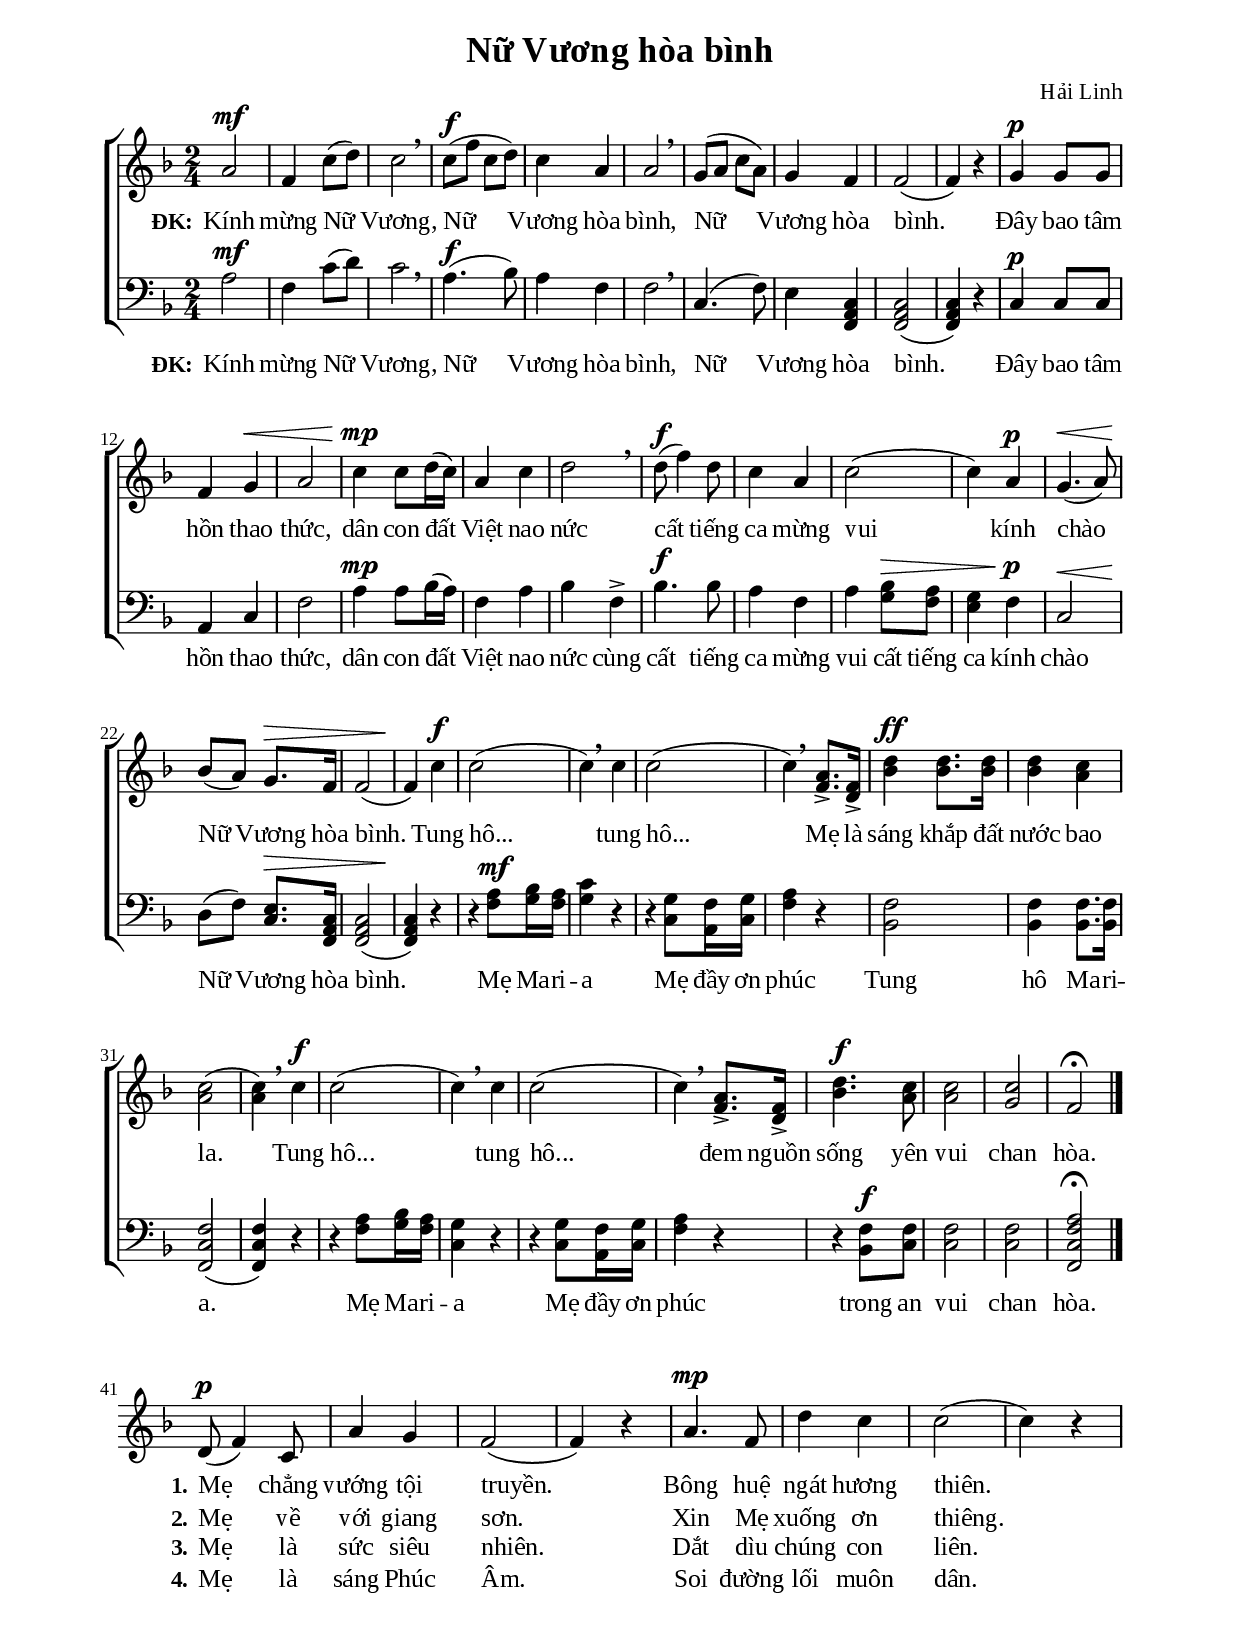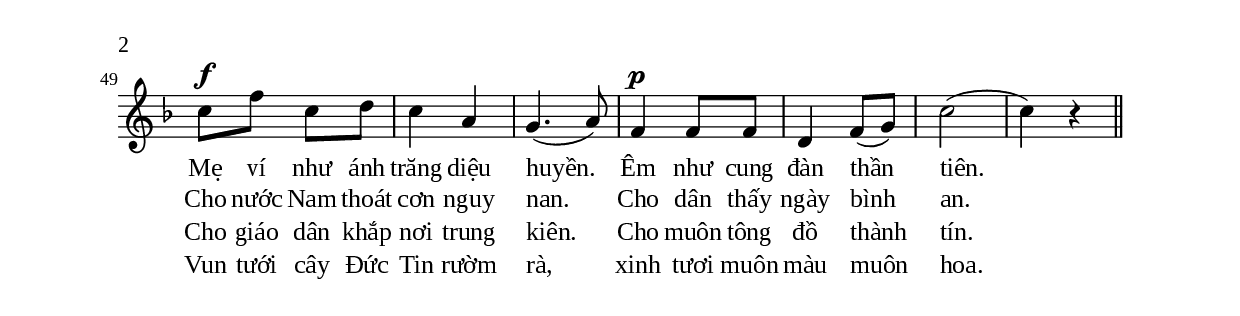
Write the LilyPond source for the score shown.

%%%%%%%%%%%%%%%%%%%%%%%%%%%%%
% Nội dung tài liệu
% 1. Cài đặt chung
% 2. Nhạc phiên khúc
% 3. Nhạc điệp khúc
% 4. Lời phiên khúc
% 5. Lời điệp khúc
% 6. Bố trí
%%%%%%%%%%%%%%%%%%%%%%%%%%%%%

%%%%%%%%%%%%%%%%%%%%%%%%%%%%%
% 1. Cài đặt chung
%%%%%%%%%%%%%%%%%%%%%%%%%%%%%
\version "2.18.2"
\include "english.ly"

\header {
  title = "Nữ Vương hòa bình"
  composer = "Hải Linh"
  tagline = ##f
}

global = {
  \key f \major
  \time 2/4
  \stemNeutral
}

\paper {
  #(set-paper-size "a4")
  top-margin = 15\mm
  bottom-margin = 15\mm
  left-margin = 20\mm
  right-margin = 20\mm
  indent = #0
  #(define fonts
	 (make-pango-font-tree "Liberation Serif"
	 		       "Liberation Serif"
			       "Liberation Serif"
			       (/ 20 20)))
}

%%%%%%%%%%%%%%%%%%%%%%%%%%%%%
% 2. Nhạc điệp khúc
%%%%%%%%%%%%%%%%%%%%%%%%%%%%%
sopChorus = \relative c' {
  a'2^\mf |
  f4 c'8(d8) |
  c2 \breathe |
  c8^\f(f8 c8 d8) |
  c4 a4 |
  a2 \breathe |
  g8(a8 c8 a8) |
  g4 f4 |
  f2( |
  f4) r4 |
  g4^\p g8 g8 |
  f4 g4^\< |
  a2 |
  c4^\mp\! c8 d16(c16) |
  a4 c4 |
  d2 \breathe |
  d8^\f(f4) d8 |
  c4 a4 |
  c2( |
  c4) a4^\p |
  g4.^\<(a8) |
  bf8\!(a8) g8.^\> f16 |
  f2( |
  f4\!) c'4^\f |
  c2( |
  c4) \breathe c4 |
  c2( |
  c4) \breathe <a f>8.-> <f d>16-> |
  <d' bf>4^\ff <d bf>8. <d bf>16 |
  <d bf>4 <c a>4 |
  <c a>2( |
  <c a>4) \breathe c4^\f |
  c2( |
  c4) \breathe c4 |
  c2( |
  c4) \breathe <a f>8.-> <f d>16-> |
  <d' bf>4.^\f <c a>8 |
  <c a>2 |
  <c g>2 |
  f,2\fermata \bar "|." \break
}

basseChorus = \relative c' {
  a2^\mf |
  f4 c'8(d8) |
  c2 \breathe |
  a4.^\f(bf8) |
  a4 f4 |
  f2 \breathe |
  c4.(f8) |
  e4 <c a f>4 |
  <c a f>2( |
  <c a f>4) r4 |
  c4^\p c8 c8 |
  a4 c4 |
  f2 |
  a4^\mp a8 bf16(a16) |
  f4 a4 |
  bf4 f4-> |
  bf4.^\f bf8 |
  a4 f4 |
  a4 <bf g>8^\> <a f>8 |
  <g e>4 f4^\p\! |
  c2^\< |
  d8\!(f8) <e c>8.^\> <c a f>16 |
  <c a f>2( |
  <c a f>4)\! r4 |
  r4 <a' f>8^\mf <bf g>16 <a f>16 |
  <g c>4 r4 |
  r4 <g c,>8 <f a,>16 <g c,>16 |
  <a f>4 r4 |
  <f bf,>2 |
  <f bf,>4 <f bf,>8. <f bf,>16 |
  <f c f,>2( |
  <f c f,>4) r4 |
  r4 <a f>8 <bf g>16 <a f>16 |
  <g c,>4 r4 |
  r4 <g c,>8 <f a,>16 <g c,>16 |
  <a f>4 r4 |
  r4 <f bf,>8^\f <f c>8 |
  <f c>2 |
  <f c>2 |
  <a f c f,>2\fermata \bar "|." \break
}

%%%%%%%%%%%%%%%%%%%%%%%%%%%%%
% 3. Nhạc phiên khúc
%%%%%%%%%%%%%%%%%%%%%%%%%%%%%
verseMusic = \relative c' {
  \bar "" \set Score.currentBarNumber = #41
	d8^\p(f4) c8 |
  a'4 g4 |
  f2( |
  f4) r4 |
  a4.^\mp f8 |
  d'4 c4 |
  c2( |
  c4) r4 |
  c8^\f f8 c8 d8 |
  c4 a4 |
  g4.(a8) |
  f4^\p f8 f8 |
  d4 f8(g8) |
  c2( |
  c4) r4 \bar "||"
}

%%%%%%%%%%%%%%%%%%%%%%%%%%%%%
% 4. Lời điệp khúc
%%%%%%%%%%%%%%%%%%%%%%%%%%%%%
chorusLyricSoprano = \lyricmode {
  \set stanza = #"ĐK:"
  Kính mừng Nữ Vương, Nữ Vương hòa bình, Nữ Vương hòa bình.
  Đây bao tâm hồn thao thức, dân con đất Việt nao nức cất tiếng ca mừng vui kính chào Nữ Vương hòa bình.
  Tung hô... tung hô... Mẹ là sáng khắp đất nước bao la.
  Tung hô... tung hô... đem nguồn sống yên vui chan hòa.
}

chorusLyricBasse = \lyricmode {
  \set stanza = #"ĐK:"
  Kính mừng Nữ Vương, Nữ Vương hòa bình, Nữ Vương hòa bình.
  Đây bao tâm hồn thao thức, dân con đất Việt nao nức cùng cất tiếng ca mừng vui cất tiếng ca kính chào Nữ Vương hòa bình.
  Mẹ Ma -- ri -- a Mẹ đầy ơn phúc Tung hô Ma -- ri -- a.
  Mẹ Ma -- ri -- a Mẹ đầy ơn phúc trong an vui chan hòa.
}

%%%%%%%%%%%%%%%%%%%%%%%%%%%%%
% 5. Lời phiên khúc
%%%%%%%%%%%%%%%%%%%%%%%%%%%%%
verseOne = \lyricmode {
  \set stanza = #"1."
  Mẹ chẳng vướng tội truyền. Bông huệ ngát hương thiên.
  Mẹ ví như ánh trăng diệu huyền. Êm như cung đàn thần tiên.
}

verseTwo = \lyricmode {
  \set stanza = #"2."
  Mẹ về với giang sơn. Xin Mẹ xuống ơn thiêng.
  Cho nước Nam thoát cơn nguy nan. Cho dân thấy ngày bình an.
}

verseThree = \lyricmode {
  \set stanza = #"3."
  Mẹ là sức siêu nhiên. Dắt dìu chúng con liên.
  Cho giáo dân khắp nơi trung kiên. Cho muôn tông đồ thành tín.
}

verseFour = \lyricmode {
  \set stanza = #"4."
  Mẹ là sáng Phúc Âm. Soi đường lối muôn dân.
  Vun tưới cây Đức Tin rườm rà, xinh tươi muôn màu muôn hoa.
}

%%%%%%%%%%%%%%%%%%%%%%%%%%%%%
% 6. Bố trí
%%%%%%%%%%%%%%%%%%%%%%%%%%%%%
\score {
  \new ChoirStaff <<
    \new Staff = chorusSoprano <<
      \clef "treble"
      \new Voice = "sopranos" {
        \global \sopChorus
      }
      \new Lyrics = sopranos
      \context Lyrics = sopranos \lyricsto sopranos \chorusLyricSoprano
    >>

    \new Staff = chorusBasse <<
      \clef "bass"
      \new Voice = "basse" {
        \global \basseChorus
      }
      \new Lyrics = basse
      \context Lyrics = basse \lyricsto basse \chorusLyricBasse
    >>
  >>
  \layout {
    \context {
      \Lyrics
      \override VerticalAxisGroup.staff-affinity = ##f
      \override VerticalAxisGroup.staff-staff-spacing =
        #'((basic-distance . 0)
	   (minimum-distance . 1)
	   (padding . 1))
    }
    \context {
      \Staff
      \override VerticalAxisGroup.staff-staff-spacing =
        #'((basic-distance . 0)
	   (minimum-distance . 1)
	   (padding . 1))
    }
  }
}

\score {
  \new ChoirStaff <<
    \new Staff = verses <<
      \new Voice = "verse" {
        \global \stemNeutral \verseMusic
      }
    >>
    \new Lyrics \lyricsto verse \verseOne
    \new Lyrics \lyricsto verse \verseTwo
    \new Lyrics \lyricsto verse \verseThree
    \new Lyrics \lyricsto verse \verseFour
  >>
  \layout {
    \context {
      \Lyrics
      \override VerticalAxisGroup.staff-affinity = ##f
      \override VerticalAxisGroup.staff-staff-spacing =
        #'((basic-distance . 0)
     (minimum-distance . 1)
     (padding . 1))
    }
    \context {
      \Staff
      \remove "Time_signature_engraver"
      \override VerticalAxisGroup.staff-staff-spacing =
        #'((basic-distance . 0)
     (minimum-distance . 1)
     (padding . 1))
    }
  }
}
